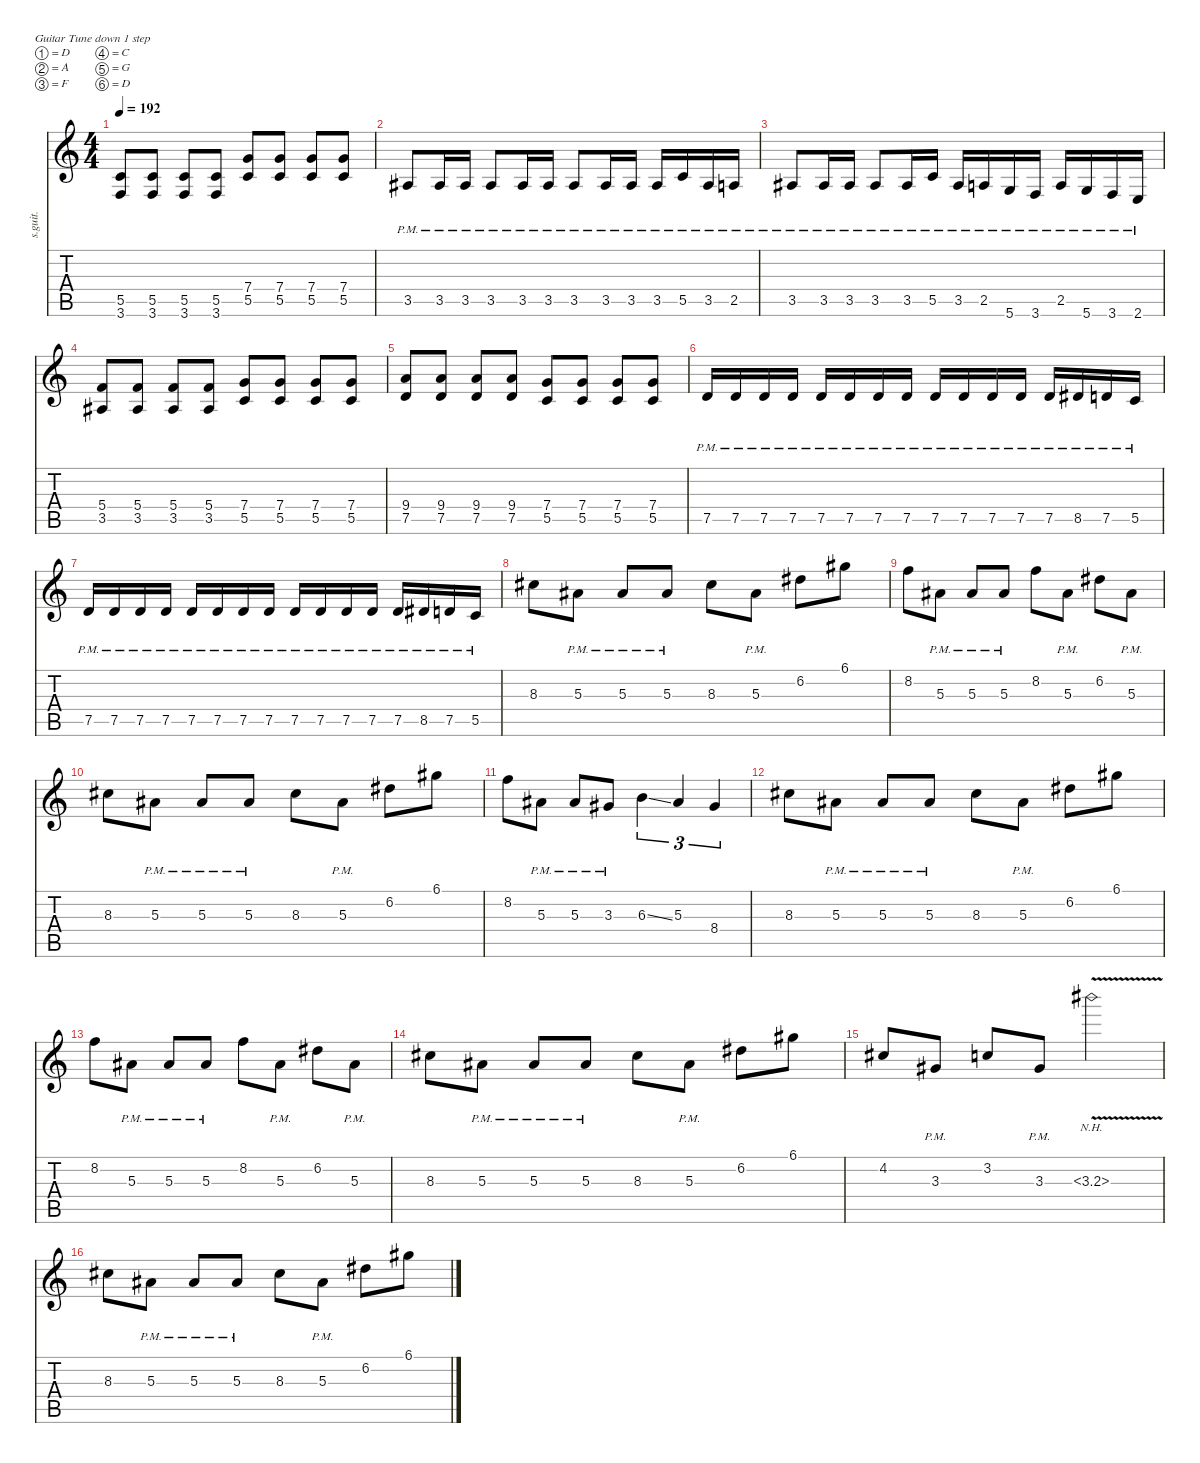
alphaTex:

\defaultSystemsLayout 4
\hideDynamics
\bracketExtendMode nobrackets
\track ("Alexi Laiho" "s.guit.") {instrument distortionguitar}
\staff {score tabs}
\tuning (D4 A3 F3 C3 G2 D2)
\ts (4 4)
\tempo 192
\clef g2
\ks c
(5.5 3.6).8{lyrics (0 "") lyrics (1 "") lyrics (2 "") lyrics (3 "") lyrics (4 "") dy f} (5.5 3.6).8{lyrics (0 "") lyrics (1 "") lyrics (2 "") lyrics (3 "") lyrics (4 "")} (5.5 3.6).8{lyrics (0 "") lyrics (1 "") lyrics (2 "") lyrics (3 "") lyrics (4 "")} (5.5 3.6).8{lyrics (0 "") lyrics (1 "") lyrics (2 "") lyrics (3 "") lyrics (4 "")} (7.4 5.5).8{lyrics (0 "") lyrics (1 "") lyrics (2 "") lyrics (3 "") lyrics (4 "")} (7.4 5.5).8{lyrics (0 "") lyrics (1 "") lyrics (2 "") lyrics (3 "") lyrics (4 "")} (7.4 5.5).8{lyrics (0 "") lyrics (1 "") lyrics (2 "") lyrics (3 "") lyrics (4 "")} (7.4 5.5).8{lyrics (0 "") lyrics (1 "") lyrics (2 "") lyrics (3 "") lyrics (4 "")} |
3.5{pm acc #}.8{lyrics (0 "") lyrics (1 "") lyrics (2 "") lyrics (3 "") lyrics (4 "")} 3.5{pm acc #}.16{lyrics (0 "") lyrics (1 "") lyrics (2 "") lyrics (3 "") lyrics (4 "")} 3.5{pm acc #}.16{lyrics (0 "") lyrics (1 "") lyrics (2 "") lyrics (3 "") lyrics (4 "")} 3.5{pm acc #}.8{lyrics (0 "") lyrics (1 "") lyrics (2 "") lyrics (3 "") lyrics (4 "")} 3.5{pm acc #}.16{lyrics (0 "") lyrics (1 "") lyrics (2 "") lyrics (3 "") lyrics (4 "")} 3.5{pm acc #}.16{lyrics (0 "") lyrics (1 "") lyrics (2 "") lyrics (3 "") lyrics (4 "")} 3.5{pm acc #}.8{lyrics (0 "") lyrics (1 "") lyrics (2 "") lyrics (3 "") lyrics (4 "")} 3.5{pm acc #}.16{lyrics (0 "") lyrics (1 "") lyrics (2 "") lyrics (3 "") lyrics (4 "")} 3.5{pm acc #}.16{lyrics (0 "") lyrics (1 "") lyrics (2 "") lyrics (3 "") lyrics (4 "")} 3.5{pm acc #}.16{lyrics (0 "") lyrics (1 "") lyrics (2 "") lyrics (3 "") lyrics (4 "")} 5.5{pm}.16{lyrics (0 "") lyrics (1 "") lyrics (2 "") lyrics (3 "") lyrics (4 "")} 3.5{pm acc #}.16{lyrics (0 "") lyrics (1 "") lyrics (2 "") lyrics (3 "") lyrics (4 "")} 2.5{pm}.16{lyrics (0 "") lyrics (1 "") lyrics (2 "") lyrics (3 "") lyrics (4 "")} |
3.5{pm acc #}.8{lyrics (0 "") lyrics (1 "") lyrics (2 "") lyrics (3 "") lyrics (4 "")} 3.5{pm acc #}.16{lyrics (0 "") lyrics (1 "") lyrics (2 "") lyrics (3 "") lyrics (4 "")} 3.5{pm acc #}.16{lyrics (0 "") lyrics (1 "") lyrics (2 "") lyrics (3 "") lyrics (4 "")} 3.5{pm acc #}.8{lyrics (0 "") lyrics (1 "") lyrics (2 "") lyrics (3 "") lyrics (4 "")} 3.5{pm acc #}.16{lyrics (0 "") lyrics (1 "") lyrics (2 "") lyrics (3 "") lyrics (4 "")} 5.5{pm}.16{lyrics (0 "") lyrics (1 "") lyrics (2 "") lyrics (3 "") lyrics (4 "")} 3.5{pm acc #}.16{lyrics (0 "") lyrics (1 "") lyrics (2 "") lyrics (3 "") lyrics (4 "")} 2.5{pm}.16{lyrics (0 "") lyrics (1 "") lyrics (2 "") lyrics (3 "") lyrics (4 "")} 5.6{pm}.16{lyrics (0 "") lyrics (1 "") lyrics (2 "") lyrics (3 "") lyrics (4 "")} 3.6{pm}.16{lyrics (0 "") lyrics (1 "") lyrics (2 "") lyrics (3 "") lyrics (4 "")} 2.5{pm}.16{lyrics (0 "") lyrics (1 "") lyrics (2 "") lyrics (3 "") lyrics (4 "")} 5.6{pm}.16{lyrics (0 "") lyrics (1 "") lyrics (2 "") lyrics (3 "") lyrics (4 "")} 3.6{pm}.16{lyrics (0 "") lyrics (1 "") lyrics (2 "") lyrics (3 "") lyrics (4 "")} 2.6{pm}.16{lyrics (0 "") lyrics (1 "") lyrics (2 "") lyrics (3 "") lyrics (4 "")} |
(5.4 3.5{acc #}).8{lyrics (0 "") lyrics (1 "") lyrics (2 "") lyrics (3 "") lyrics (4 "")} (5.4 3.5{acc #}).8{lyrics (0 "") lyrics (1 "") lyrics (2 "") lyrics (3 "") lyrics (4 "")} (5.4 3.5{acc #}).8{lyrics (0 "") lyrics (1 "") lyrics (2 "") lyrics (3 "") lyrics (4 "")} (5.4 3.5{acc #}).8{lyrics (0 "") lyrics (1 "") lyrics (2 "") lyrics (3 "") lyrics (4 "")} (7.4 5.5).8{lyrics (0 "") lyrics (1 "") lyrics (2 "") lyrics (3 "") lyrics (4 "")} (7.4 5.5).8{lyrics (0 "") lyrics (1 "") lyrics (2 "") lyrics (3 "") lyrics (4 "")} (7.4 5.5).8{lyrics (0 "") lyrics (1 "") lyrics (2 "") lyrics (3 "") lyrics (4 "")} (7.4 5.5).8{lyrics (0 "") lyrics (1 "") lyrics (2 "") lyrics (3 "") lyrics (4 "")} |
(9.4 7.5).8{lyrics (0 "") lyrics (1 "") lyrics (2 "") lyrics (3 "") lyrics (4 "")} (9.4 7.5).8{lyrics (0 "") lyrics (1 "") lyrics (2 "") lyrics (3 "") lyrics (4 "")} (9.4 7.5).8{lyrics (0 "") lyrics (1 "") lyrics (2 "") lyrics (3 "") lyrics (4 "")} (9.4 7.5).8{lyrics (0 "") lyrics (1 "") lyrics (2 "") lyrics (3 "") lyrics (4 "")} (7.4 5.5).8{lyrics (0 "") lyrics (1 "") lyrics (2 "") lyrics (3 "") lyrics (4 "")} (7.4 5.5).8{lyrics (0 "") lyrics (1 "") lyrics (2 "") lyrics (3 "") lyrics (4 "")} (7.4 5.5).8{lyrics (0 "") lyrics (1 "") lyrics (2 "") lyrics (3 "") lyrics (4 "")} (7.4 5.5).8{lyrics (0 "") lyrics (1 "") lyrics (2 "") lyrics (3 "") lyrics (4 "")} |
7.5{pm}.16{lyrics (0 "") lyrics (1 "") lyrics (2 "") lyrics (3 "") lyrics (4 "")} 7.5{pm}.16{lyrics (0 "") lyrics (1 "") lyrics (2 "") lyrics (3 "") lyrics (4 "")} 7.5{pm}.16{lyrics (0 "") lyrics (1 "") lyrics (2 "") lyrics (3 "") lyrics (4 "")} 7.5{pm}.16{lyrics (0 "") lyrics (1 "") lyrics (2 "") lyrics (3 "") lyrics (4 "")} 7.5{pm}.16{lyrics (0 "") lyrics (1 "") lyrics (2 "") lyrics (3 "") lyrics (4 "")} 7.5{pm}.16{lyrics (0 "") lyrics (1 "") lyrics (2 "") lyrics (3 "") lyrics (4 "")} 7.5{pm}.16{lyrics (0 "") lyrics (1 "") lyrics (2 "") lyrics (3 "") lyrics (4 "")} 7.5{pm}.16{lyrics (0 "") lyrics (1 "") lyrics (2 "") lyrics (3 "") lyrics (4 "")} 7.5{pm}.16{lyrics (0 "") lyrics (1 "") lyrics (2 "") lyrics (3 "") lyrics (4 "")} 7.5{pm}.16{lyrics (0 "") lyrics (1 "") lyrics (2 "") lyrics (3 "") lyrics (4 "")} 7.5{pm}.16{lyrics (0 "") lyrics (1 "") lyrics (2 "") lyrics (3 "") lyrics (4 "")} 7.5{pm}.16{lyrics (0 "") lyrics (1 "") lyrics (2 "") lyrics (3 "") lyrics (4 "")} 7.5{pm}.16{lyrics (0 "") lyrics (1 "") lyrics (2 "") lyrics (3 "") lyrics (4 "")} 8.5{pm acc #}.16{lyrics (0 "") lyrics (1 "") lyrics (2 "") lyrics (3 "") lyrics (4 "")} 7.5{pm}.16{lyrics (0 "") lyrics (1 "") lyrics (2 "") lyrics (3 "") lyrics (4 "")} 5.5{pm}.16{lyrics (0 "") lyrics (1 "") lyrics (2 "") lyrics (3 "") lyrics (4 "")} |
7.5{pm}.16{lyrics (0 "") lyrics (1 "") lyrics (2 "") lyrics (3 "") lyrics (4 "")} 7.5{pm}.16{lyrics (0 "") lyrics (1 "") lyrics (2 "") lyrics (3 "") lyrics (4 "")} 7.5{pm}.16{lyrics (0 "") lyrics (1 "") lyrics (2 "") lyrics (3 "") lyrics (4 "")} 7.5{pm}.16{lyrics (0 "") lyrics (1 "") lyrics (2 "") lyrics (3 "") lyrics (4 "")} 7.5{pm}.16{lyrics (0 "") lyrics (1 "") lyrics (2 "") lyrics (3 "") lyrics (4 "")} 7.5{pm}.16{lyrics (0 "") lyrics (1 "") lyrics (2 "") lyrics (3 "") lyrics (4 "")} 7.5{pm}.16{lyrics (0 "") lyrics (1 "") lyrics (2 "") lyrics (3 "") lyrics (4 "")} 7.5{pm}.16{lyrics (0 "") lyrics (1 "") lyrics (2 "") lyrics (3 "") lyrics (4 "")} 7.5{pm}.16{lyrics (0 "") lyrics (1 "") lyrics (2 "") lyrics (3 "") lyrics (4 "")} 7.5{pm}.16{lyrics (0 "") lyrics (1 "") lyrics (2 "") lyrics (3 "") lyrics (4 "")} 7.5{pm}.16{lyrics (0 "") lyrics (1 "") lyrics (2 "") lyrics (3 "") lyrics (4 "")} 7.5{pm}.16{lyrics (0 "") lyrics (1 "") lyrics (2 "") lyrics (3 "") lyrics (4 "")} 7.5{pm}.16{lyrics (0 "") lyrics (1 "") lyrics (2 "") lyrics (3 "") lyrics (4 "")} 8.5{pm acc #}.16{lyrics (0 "") lyrics (1 "") lyrics (2 "") lyrics (3 "") lyrics (4 "")} 7.5{pm}.16{lyrics (0 "") lyrics (1 "") lyrics (2 "") lyrics (3 "") lyrics (4 "")} 5.5{pm}.16{lyrics (0 "") lyrics (1 "") lyrics (2 "") lyrics (3 "") lyrics (4 "")} |
8.3{acc #}.8{lyrics (0 "") lyrics (1 "") lyrics (2 "") lyrics (3 "") lyrics (4 "")} 5.3{pm acc #}.8{lyrics (0 "") lyrics (1 "") lyrics (2 "") lyrics (3 "") lyrics (4 "")} 5.3{pm acc #}.8{lyrics (0 "") lyrics (1 "") lyrics (2 "") lyrics (3 "") lyrics (4 "")} 5.3{pm acc #}.8{lyrics (0 "") lyrics (1 "") lyrics (2 "") lyrics (3 "") lyrics (4 "")} 8.3{acc #}.8{lyrics (0 "") lyrics (1 "") lyrics (2 "") lyrics (3 "") lyrics (4 "")} 5.3{pm acc #}.8{lyrics (0 "") lyrics (1 "") lyrics (2 "") lyrics (3 "") lyrics (4 "")} 6.2{acc #}.8{lyrics (0 "") lyrics (1 "") lyrics (2 "") lyrics (3 "") lyrics (4 "")} 6.1{acc #}.8{lyrics (0 "") lyrics (1 "") lyrics (2 "") lyrics (3 "") lyrics (4 "")} |
8.2.8{lyrics (0 "") lyrics (1 "") lyrics (2 "") lyrics (3 "") lyrics (4 "")} 5.3{pm acc #}.8{lyrics (0 "") lyrics (1 "") lyrics (2 "") lyrics (3 "") lyrics (4 "")} 5.3{pm acc #}.8{lyrics (0 "") lyrics (1 "") lyrics (2 "") lyrics (3 "") lyrics (4 "")} 5.3{pm acc #}.8{lyrics (0 "") lyrics (1 "") lyrics (2 "") lyrics (3 "") lyrics (4 "")} 8.2.8{lyrics (0 "") lyrics (1 "") lyrics (2 "") lyrics (3 "") lyrics (4 "")} 5.3{pm acc #}.8{lyrics (0 "") lyrics (1 "") lyrics (2 "") lyrics (3 "") lyrics (4 "")} 6.2{acc #}.8{lyrics (0 "") lyrics (1 "") lyrics (2 "") lyrics (3 "") lyrics (4 "")} 5.3{pm acc #}.8{lyrics (0 "") lyrics (1 "") lyrics (2 "") lyrics (3 "") lyrics (4 "")} |
8.3{acc #}.8{lyrics (0 "") lyrics (1 "") lyrics (2 "") lyrics (3 "") lyrics (4 "")} 5.3{pm acc #}.8{lyrics (0 "") lyrics (1 "") lyrics (2 "") lyrics (3 "") lyrics (4 "")} 5.3{pm acc #}.8{lyrics (0 "") lyrics (1 "") lyrics (2 "") lyrics (3 "") lyrics (4 "")} 5.3{pm acc #}.8{lyrics (0 "") lyrics (1 "") lyrics (2 "") lyrics (3 "") lyrics (4 "")} 8.3{acc #}.8{lyrics (0 "") lyrics (1 "") lyrics (2 "") lyrics (3 "") lyrics (4 "")} 5.3{pm acc #}.8{lyrics (0 "") lyrics (1 "") lyrics (2 "") lyrics (3 "") lyrics (4 "")} 6.2{acc #}.8{lyrics (0 "") lyrics (1 "") lyrics (2 "") lyrics (3 "") lyrics (4 "")} 6.1{acc #}.8{lyrics (0 "") lyrics (1 "") lyrics (2 "") lyrics (3 "") lyrics (4 "")} |
8.2.8{lyrics (0 "") lyrics (1 "") lyrics (2 "") lyrics (3 "") lyrics (4 "")} 5.3{pm acc #}.8{lyrics (0 "") lyrics (1 "") lyrics (2 "") lyrics (3 "") lyrics (4 "")} 5.3{pm acc #}.8{lyrics (0 "") lyrics (1 "") lyrics (2 "") lyrics (3 "") lyrics (4 "")} 3.3{pm acc #}.8{lyrics (0 "") lyrics (1 "") lyrics (2 "") lyrics (3 "") lyrics (4 "")} 6.3{ss}.4{tu (3 2) lyrics (0 "") lyrics (1 "") lyrics (2 "") lyrics (3 "") lyrics (4 "")} 5.3{acc #}.4{tu (3 2) lyrics (0 "") lyrics (1 "") lyrics (2 "") lyrics (3 "") lyrics (4 "")} 8.4{acc #}.4{tu (3 2) lyrics (0 "") lyrics (1 "") lyrics (2 "") lyrics (3 "") lyrics (4 "")} |
8.3{acc #}.8{lyrics (0 "") lyrics (1 "") lyrics (2 "") lyrics (3 "") lyrics (4 "")} 5.3{pm acc #}.8{lyrics (0 "") lyrics (1 "") lyrics (2 "") lyrics (3 "") lyrics (4 "")} 5.3{pm acc #}.8{lyrics (0 "") lyrics (1 "") lyrics (2 "") lyrics (3 "") lyrics (4 "")} 5.3{pm acc #}.8{lyrics (0 "") lyrics (1 "") lyrics (2 "") lyrics (3 "") lyrics (4 "")} 8.3{acc #}.8{lyrics (0 "") lyrics (1 "") lyrics (2 "") lyrics (3 "") lyrics (4 "")} 5.3{pm acc #}.8{lyrics (0 "") lyrics (1 "") lyrics (2 "") lyrics (3 "") lyrics (4 "")} 6.2{acc #}.8{lyrics (0 "") lyrics (1 "") lyrics (2 "") lyrics (3 "") lyrics (4 "")} 6.1{acc #}.8{lyrics (0 "") lyrics (1 "") lyrics (2 "") lyrics (3 "") lyrics (4 "")} |
8.2.8{lyrics (0 "") lyrics (1 "") lyrics (2 "") lyrics (3 "") lyrics (4 "")} 5.3{pm acc #}.8{lyrics (0 "") lyrics (1 "") lyrics (2 "") lyrics (3 "") lyrics (4 "")} 5.3{pm acc #}.8{lyrics (0 "") lyrics (1 "") lyrics (2 "") lyrics (3 "") lyrics (4 "")} 5.3{pm acc #}.8{lyrics (0 "") lyrics (1 "") lyrics (2 "") lyrics (3 "") lyrics (4 "")} 8.2.8{lyrics (0 "") lyrics (1 "") lyrics (2 "") lyrics (3 "") lyrics (4 "")} 5.3{pm acc #}.8{lyrics (0 "") lyrics (1 "") lyrics (2 "") lyrics (3 "") lyrics (4 "")} 6.2{acc #}.8{lyrics (0 "") lyrics (1 "") lyrics (2 "") lyrics (3 "") lyrics (4 "")} 5.3{pm acc #}.8{lyrics (0 "") lyrics (1 "") lyrics (2 "") lyrics (3 "") lyrics (4 "")} |
8.3{acc #}.8{lyrics (0 "") lyrics (1 "") lyrics (2 "") lyrics (3 "") lyrics (4 "")} 5.3{pm acc #}.8{lyrics (0 "") lyrics (1 "") lyrics (2 "") lyrics (3 "") lyrics (4 "")} 5.3{pm acc #}.8{lyrics (0 "") lyrics (1 "") lyrics (2 "") lyrics (3 "") lyrics (4 "")} 5.3{pm acc #}.8{lyrics (0 "") lyrics (1 "") lyrics (2 "") lyrics (3 "") lyrics (4 "")} 8.3{acc #}.8{lyrics (0 "") lyrics (1 "") lyrics (2 "") lyrics (3 "") lyrics (4 "")} 5.3{pm acc #}.8{lyrics (0 "") lyrics (1 "") lyrics (2 "") lyrics (3 "") lyrics (4 "")} 6.2{acc #}.8{lyrics (0 "") lyrics (1 "") lyrics (2 "") lyrics (3 "") lyrics (4 "")} 6.1{acc #}.8{lyrics (0 "") lyrics (1 "") lyrics (2 "") lyrics (3 "") lyrics (4 "")} |
4.2{acc #}.8{lyrics (0 "") lyrics (1 "") lyrics (2 "") lyrics (3 "") lyrics (4 "")} 3.3{pm acc #}.8{lyrics (0 "") lyrics (1 "") lyrics (2 "") lyrics (3 "") lyrics (4 "")} 3.2.8{lyrics (0 "") lyrics (1 "") lyrics (2 "") lyrics (3 "") lyrics (4 "")} 3.3{pm acc #}.8{lyrics (0 "") lyrics (1 "") lyrics (2 "") lyrics (3 "") lyrics (4 "")} 3.3{nh v acc #}.2{lyrics (0 "") lyrics (1 "") lyrics (2 "") lyrics (3 "") lyrics (4 "")} |
8.3{acc #}.8{lyrics (0 "") lyrics (1 "") lyrics (2 "") lyrics (3 "") lyrics (4 "")} 5.3{pm acc #}.8{lyrics (0 "") lyrics (1 "") lyrics (2 "") lyrics (3 "") lyrics (4 "")} 5.3{pm acc #}.8{lyrics (0 "") lyrics (1 "") lyrics (2 "") lyrics (3 "") lyrics (4 "")} 5.3{pm acc #}.8{lyrics (0 "") lyrics (1 "") lyrics (2 "") lyrics (3 "") lyrics (4 "")} 8.3{acc #}.8{lyrics (0 "") lyrics (1 "") lyrics (2 "") lyrics (3 "") lyrics (4 "")} 5.3{pm acc #}.8{lyrics (0 "") lyrics (1 "") lyrics (2 "") lyrics (3 "") lyrics (4 "")} 6.2{acc #}.8{lyrics (0 "") lyrics (1 "") lyrics (2 "") lyrics (3 "") lyrics (4 "")} 6.1{acc #}.8{lyrics (0 "") lyrics (1 "") lyrics (2 "") lyrics (3 "") lyrics (4 "")}
